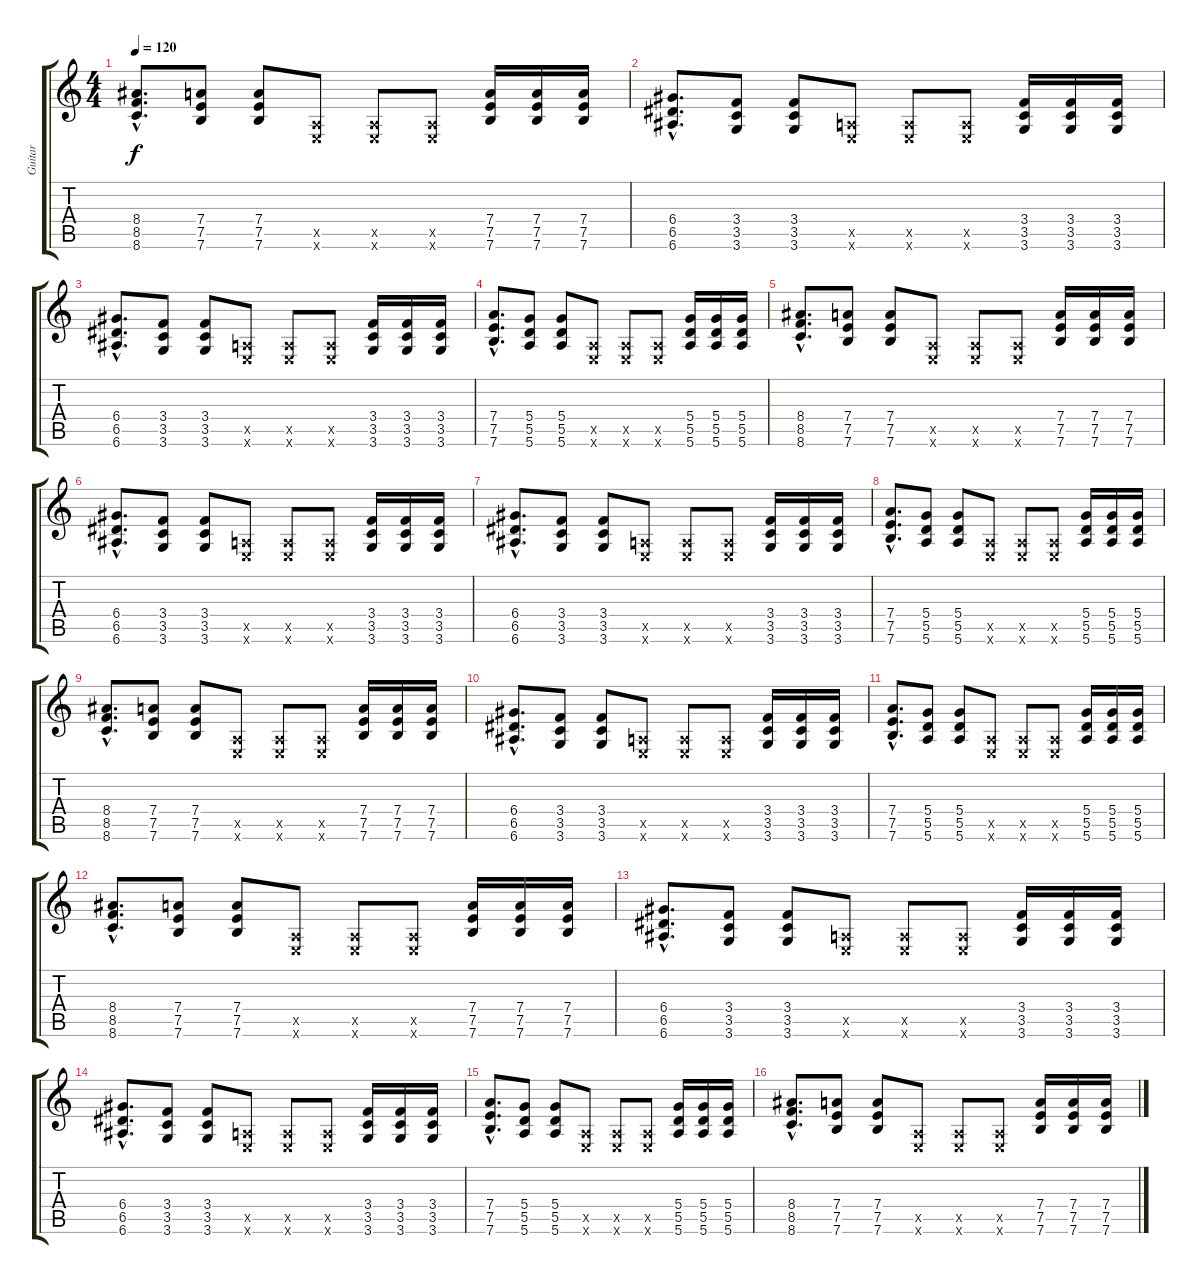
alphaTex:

\track ("Guitar" "Guitar") {instrument distortionguitar}
\staff {score tabs}
\tuning (E4 B3 G3 D3 A2 E2) {hide}
\ts (4 4)
\tempo 120
\clef g2
\ks c
(8.4{hac} 8.5{hac} 8.6{hac}).8{d dy f} (7.4 7.5 7.6).8 (7.4 7.5 7.6).8 (0.5{x} 0.6{x}).8 (0.5{x} 0.6{x}).8 (0.5{x} 0.6{x}).8 (7.4 7.5 7.6).16 (7.4 7.5 7.6).16 (7.4 7.5 7.6).16 |
(6.4{hac} 6.5{hac} 6.6{hac}).8{d} (3.4 3.5 3.6).8 (3.4 3.5 3.6).8 (0.5{x} 0.6{x}).8 (0.5{x} 0.6{x}).8 (0.5{x} 0.6{x}).8 (3.4 3.5 3.6).16 (3.4 3.5 3.6).16 (3.4 3.5 3.6).16 |
(6.4{hac} 6.5{hac} 6.6{hac}).8{d} (3.4 3.5 3.6).8 (3.4 3.5 3.6).8 (0.5{x} 0.6{x}).8 (0.5{x} 0.6{x}).8 (0.5{x} 0.6{x}).8 (3.4 3.5 3.6).16 (3.4 3.5 3.6).16 (3.4 3.5 3.6).16 |
(7.4{hac} 7.5{hac} 7.6{hac}).8{d} (5.4 5.5 5.6).8 (5.4 5.5 5.6).8 (0.5{x} 0.6{x}).8 (0.5{x} 0.6{x}).8 (0.5{x} 0.6{x}).8 (5.4 5.5 5.6).16 (5.4 5.5 5.6).16 (5.4 5.5 5.6).16 |
(8.4{hac} 8.5{hac} 8.6{hac}).8{d} (7.4 7.5 7.6).8 (7.4 7.5 7.6).8 (0.5{x} 0.6{x}).8 (0.5{x} 0.6{x}).8 (0.5{x} 0.6{x}).8 (7.4 7.5 7.6).16 (7.4 7.5 7.6).16 (7.4 7.5 7.6).16 |
(6.4{hac} 6.5{hac} 6.6{hac}).8{d} (3.4 3.5 3.6).8 (3.4 3.5 3.6).8 (0.5{x} 0.6{x}).8 (0.5{x} 0.6{x}).8 (0.5{x} 0.6{x}).8 (3.4 3.5 3.6).16 (3.4 3.5 3.6).16 (3.4 3.5 3.6).16 |
(6.4{hac} 6.5{hac} 6.6{hac}).8{d} (3.4 3.5 3.6).8 (3.4 3.5 3.6).8 (0.5{x} 0.6{x}).8 (0.5{x} 0.6{x}).8 (0.5{x} 0.6{x}).8 (3.4 3.5 3.6).16 (3.4 3.5 3.6).16 (3.4 3.5 3.6).16 |
(7.4{hac} 7.5{hac} 7.6{hac}).8{d} (5.4 5.5 5.6).8 (5.4 5.5 5.6).8 (0.5{x} 0.6{x}).8 (0.5{x} 0.6{x}).8 (0.5{x} 0.6{x}).8 (5.4 5.5 5.6).16 (5.4 5.5 5.6).16 (5.4 5.5 5.6).16 |
(8.4{hac} 8.5{hac} 8.6{hac}).8{d} (7.4 7.5 7.6).8 (7.4 7.5 7.6).8 (0.5{x} 0.6{x}).8 (0.5{x} 0.6{x}).8 (0.5{x} 0.6{x}).8 (7.4 7.5 7.6).16 (7.4 7.5 7.6).16 (7.4 7.5 7.6).16 |
(6.4{hac} 6.5{hac} 6.6{hac}).8{d} (3.4 3.5 3.6).8 (3.4 3.5 3.6).8 (0.5{x} 0.6{x}).8 (0.5{x} 0.6{x}).8 (0.5{x} 0.6{x}).8 (3.4 3.5 3.6).16 (3.4 3.5 3.6).16 (3.4 3.5 3.6).16 |
(7.4{hac} 7.5{hac} 7.6{hac}).8{d} (5.4 5.5 5.6).8 (5.4 5.5 5.6).8 (0.5{x} 0.6{x}).8 (0.5{x} 0.6{x}).8 (0.5{x} 0.6{x}).8 (5.4 5.5 5.6).16 (5.4 5.5 5.6).16 (5.4 5.5 5.6).16 |
(8.4{hac} 8.5{hac} 8.6{hac}).8{d} (7.4 7.5 7.6).8 (7.4 7.5 7.6).8 (0.5{x} 0.6{x}).8 (0.5{x} 0.6{x}).8 (0.5{x} 0.6{x}).8 (7.4 7.5 7.6).16 (7.4 7.5 7.6).16 (7.4 7.5 7.6).16 |
(6.4{hac} 6.5{hac} 6.6{hac}).8{d} (3.4 3.5 3.6).8 (3.4 3.5 3.6).8 (0.5{x} 0.6{x}).8 (0.5{x} 0.6{x}).8 (0.5{x} 0.6{x}).8 (3.4 3.5 3.6).16 (3.4 3.5 3.6).16 (3.4 3.5 3.6).16 |
(6.4{hac} 6.5{hac} 6.6{hac}).8{d} (3.4 3.5 3.6).8 (3.4 3.5 3.6).8 (0.5{x} 0.6{x}).8 (0.5{x} 0.6{x}).8 (0.5{x} 0.6{x}).8 (3.4 3.5 3.6).16 (3.4 3.5 3.6).16 (3.4 3.5 3.6).16 |
(7.4{hac} 7.5{hac} 7.6{hac}).8{d} (5.4 5.5 5.6).8 (5.4 5.5 5.6).8 (0.5{x} 0.6{x}).8 (0.5{x} 0.6{x}).8 (0.5{x} 0.6{x}).8 (5.4 5.5 5.6).16 (5.4 5.5 5.6).16 (5.4 5.5 5.6).16 |
(8.4{hac} 8.5{hac} 8.6{hac}).8{d} (7.4 7.5 7.6).8 (7.4 7.5 7.6).8 (0.5{x} 0.6{x}).8 (0.5{x} 0.6{x}).8 (0.5{x} 0.6{x}).8 (7.4 7.5 7.6).16 (7.4 7.5 7.6).16 (7.4 7.5 7.6).16
